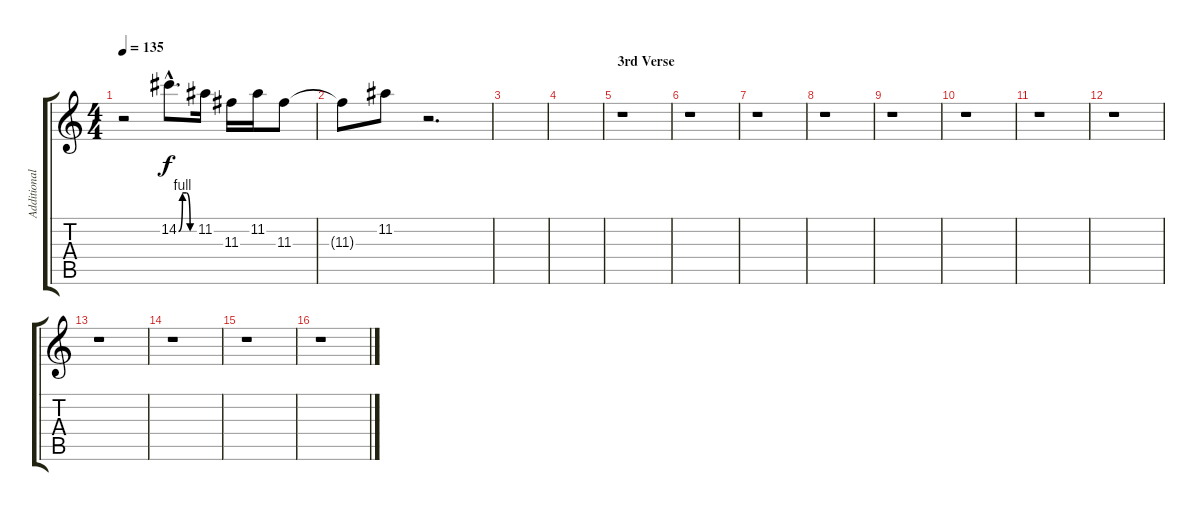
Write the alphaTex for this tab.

\track ("Additional Guitar" "Additional") {instrument electricguitarclean}
\staff {score tabs}
\tuning (E4 B3 G3 D3 A2 E2) {hide}
\ts (4 4)
\tempo 135
\clef g2
\ks c
r.2{dy f volume 14 instrument distortionguitar} 14.2{be (custom 0 0 15 4 30 4 45 0 60 0) hac}.8{d} 11.2.16 11.3.16 11.2.16 11.3.8 |
11.3{t}.8 11.2.8 r.2{d} |
|
|
\section ("" "3rd Verse")
r.1 |
r.1 |
r.1 |
r.1 |
r.1 |
r.1 |
r.1 |
r.1 |
r.1 |
r.1 |
r.1 |
r.1
